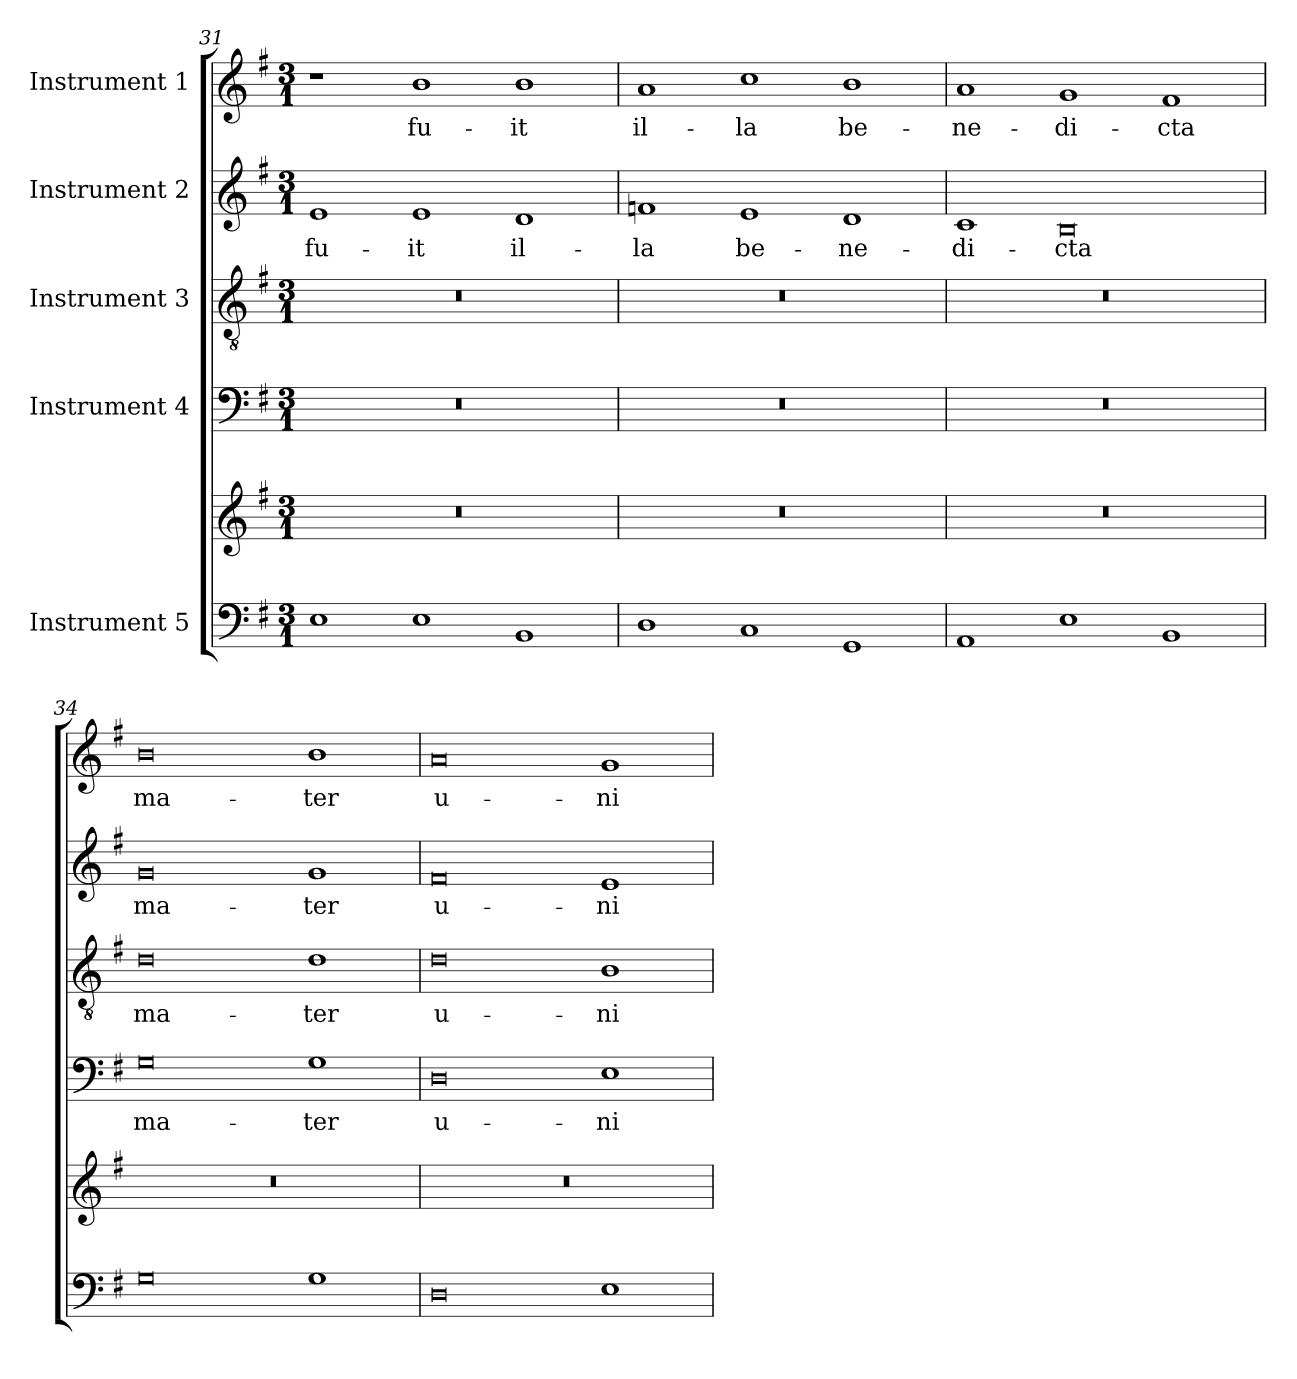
**kern	**kern	**kern	**text	**kern	**text	**kern	**text	**kern	**text
*part5	*part5	*part4	*part4	*part3	*part3	*part2	*part2	*part1	*part1
*staff6	*staff5	*staff4	*staff4	*staff3	*staff3	*staff2	*staff2	*staff1	*staff1
*I"Instrument 5	*	*I"Instrument 4	*	*I"Instrument 3	*	*I"Instrument 2	*	*I"Instrument 1	*
!!LO:LB:g=z
*clefF4	*clefG2	*clefF4	*	*clefGv2	*	*clefG2	*	*clefG2	*
*ITrd-3c-5	*ITrd-3c-5	*	*	*	*	*	*	*	*
*k[]	*k[]	*k[f#]	*	*k[f#]	*	*k[f#]	*	*k[f#]	*
*C:	*C:	*G:	*	*G:	*	*G:	*	*G:	*
*M3/1	*M3/1	*M3/1	*	*M3/1	*	*M3/1	*	*M3/1	*
=31	=31	=31	=31	=31	=31	=31	=31	=31	=31
!	!	!	!	!	!	!	!LO:LY:b:cj	!	!
1A	0.r	0.r	.	0.r	.	1e	fu-	1r	.
!	!	!	!	!	!	!	!LO:LY:b:cj	!	!LO:LY:b:cj
1A	.	.	.	.	.	1e	-it	1b	fu-
!	!	!	!	!	!	!	!LO:LY:b:rj	!	!LO:LY:b:cj
1E	.	.	.	.	.	1d	il-	1b	-it
=32	=32	=32	=32	=32	=32	=32	=32	=32	=32
!	!	!	!	!	!	!	!LO:LY:b:cj	!	!LO:LY:b:rj
1G	0.r	0.r	.	0.r	.	1fn	-la	1a	il-
!	!	!	!	!	!	!	!LO:LY:b:cj	!	!LO:LY:b:cj
1F	.	.	.	.	.	1e	be-	1cc	-la
!	!	!	!	!	!	!	!LO:LY:b:cj	!	!LO:LY:b:cj
1C	.	.	.	.	.	1d	-ne-	1b	be-
=33	=33	=33	=33	=33	=33	=33	=33	=33	=33
!	!	!	!	!	!	!	!LO:LY:b:cj	!	!LO:LY:b:cj
1D	0.r	0.r	.	0.r	.	1c	-di-	1a	-ne-
!	!	!	!	!	!	!	!LO:LY:b:cj	!	!LO:LY:b:cj
1A	.	.	.	.	.	0B	-cta	1g	-di-
!	!	!	!	!	!	!	!	!	!LO:LY:b:cj
1E	.	.	.	.	.	.	.	1f#	-cta
=34	=34	=34	=34	=34	=34	=34	=34	=34	=34
!	!	!	!LO:LY:b:cj	!	!LO:LY:b:cj	!	!LO:LY:b:cj	!	!LO:LY:b:cj
0c	0.r	0G	ma-	0d	ma-	0g	ma-	0b	ma-
!	!	!	!LO:LY:b:cj	!	!LO:LY:b:cj	!	!LO:LY:b:cj	!	!LO:LY:b:cj
1c	.	1G	-ter	1d	-ter	1g	-ter	1b	-ter
=35	=35	=35	=35	=35	=35	=35	=35	=35	=35
!	!	!	!LO:LY:b:rj	!	!LO:LY:b:rj	!	!LO:LY:b:rj	!	!LO:LY:b:rj
0G	0.r	0D	u-	0d	u-	0f#	u-	0a	u-
!	!	!	!LO:LY:b:cj	!	!LO:LY:b:cj	!	!LO:LY:b:cj	!	!LO:LY:b:cj
1A	.	1E	-ni-	1B	-ni-	1e	-ni-	1g	-ni-
=	=	=	=	=	=	=	=	=	=
*-	*-	*-	*-	*-	*-	*-	*-	*-	*-
